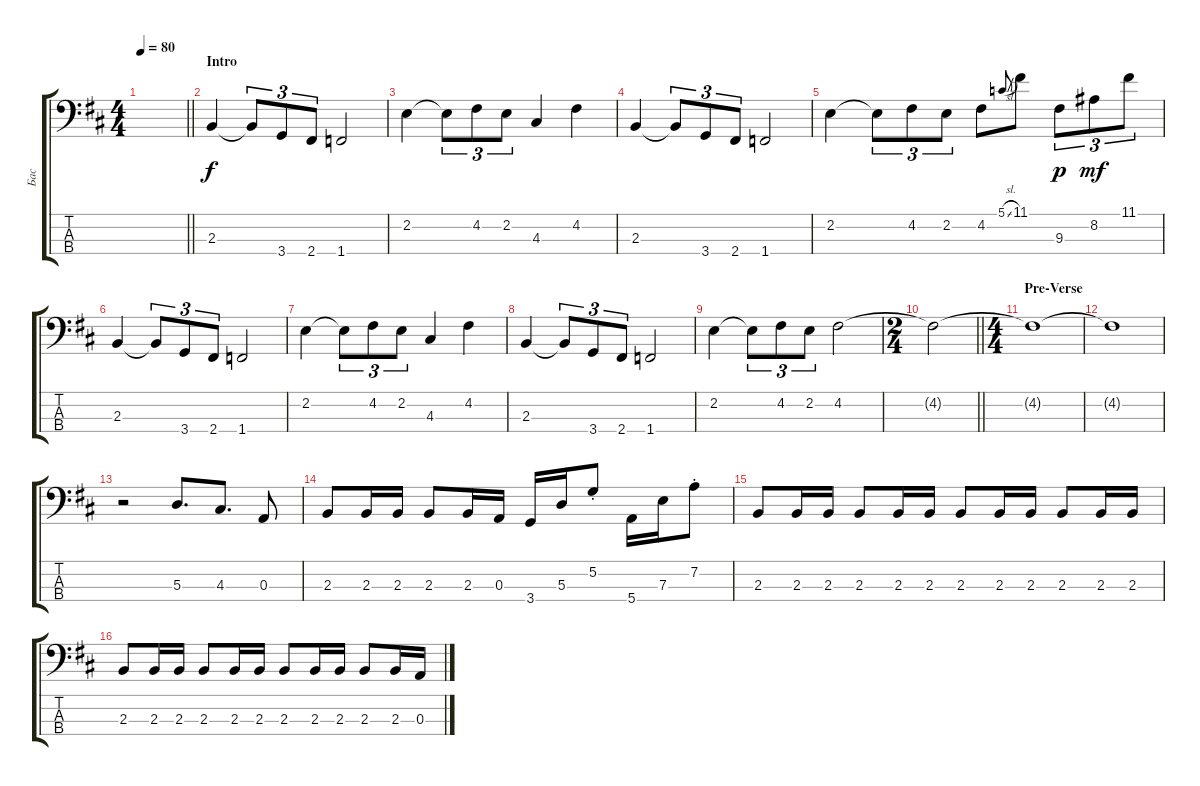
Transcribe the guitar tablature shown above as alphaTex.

\track ("Бас" "Бас") {instrument electricbassfinger}
\staff {score tabs}
\tuning (G2 D2 A1 E1) {hide}
\ts (4 4)
\tempo 80
\clef f4
\barLineRight lightlight
\ks bminor
|
\section ("" "Intro")
2.3.4 2.3{t}.8{tu (3 2)} 3.4.8{tu (3 2)} 2.4.8{tu (3 2)} 1.4.2 |
2.2.4 2.2{t}.8{tu (3 2)} 4.2.8{tu (3 2)} 2.2.8{tu (3 2)} 4.3.4 4.2.4 |
2.3.4 2.3{t}.8{tu (3 2)} 3.4.8{tu (3 2)} 2.4.8{tu (3 2)} 1.4.2 |
2.2.4 2.2{t}.8{tu (3 2)} 4.2.8{tu (3 2)} 2.2.8{tu (3 2)} 4.2.8 5.1{sl}.8{gr onbeat} 11.1.8 9.3.8{tu (3 2) dy p} 8.2.8{tu (3 2) dy mf} 11.1.8{tu (3 2)} |
2.3.4 2.3{t}.8{tu (3 2)} 3.4.8{tu (3 2)} 2.4.8{tu (3 2)} 1.4.2 |
2.2.4 2.2{t}.8{tu (3 2)} 4.2.8{tu (3 2)} 2.2.8{tu (3 2)} 4.3.4 4.2.4 |
2.3.4 2.3{t}.8{tu (3 2)} 3.4.8{tu (3 2)} 2.4.8{tu (3 2)} 1.4.2 |
2.2.4 2.2{t}.8{tu (3 2)} 4.2.8{tu (3 2)} 2.2.8{tu (3 2)} 4.2.2 |
\ts (2 4)
\barLineRight lightlight
4.2{t}.2 |
\ts (4 4)
\section ("" "Pre-Verse")
4.2{t}.1 |
4.2{t}.1 |
r.2 5.3.8{d} 4.3.8{d} 0.3.8 |
2.3.8 2.3.16 2.3.16 2.3.8 2.3.16 0.3.16 3.4.16 5.3.16 5.2{st}.8 5.4.16 7.3.16 7.2{st}.8 |
2.3.8 2.3.16 2.3.16 2.3.8 2.3.16 2.3.16 2.3.8 2.3.16 2.3.16 2.3.8 2.3.16 2.3.16 |
2.3.8 2.3.16 2.3.16 2.3.8 2.3.16 2.3.16 2.3.8 2.3.16 2.3.16 2.3.8 2.3.16 0.3.16
